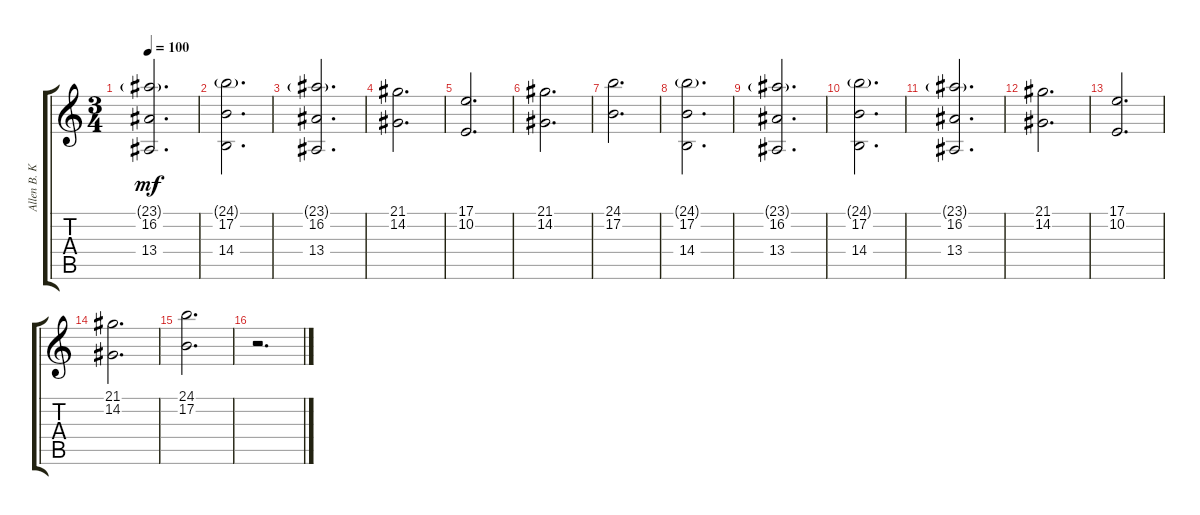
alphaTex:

\track ("Allen B. Konstanz (Keyboard)" "Allen B. K") {instrument pad8sweep}
\staff {score tabs}
\tuning (B3 Gb3 D3 A2 E2 B1) {hide}
\ts (3 4)
\tempo 100
\clef g2
\ks c
(23.1{g} 16.2 13.4).2{d dy mf} |
(24.1{g} 17.2 14.4).2{d} |
(23.1{g} 16.2 13.4).2{d} |
(21.1 14.2).2{d} |
(17.1 10.2).2{d} |
(21.1 14.2).2{d} |
(24.1 17.2).2{d} |
(24.1{g} 17.2 14.4).2{d} |
(23.1{g} 16.2 13.4).2{d} |
(24.1{g} 17.2 14.4).2{d} |
(23.1{g} 16.2 13.4).2{d} |
(21.1 14.2).2{d} |
(17.1 10.2).2{d} |
(21.1 14.2).2{d} |
(24.1 17.2).2{d} |
r.2{d}
